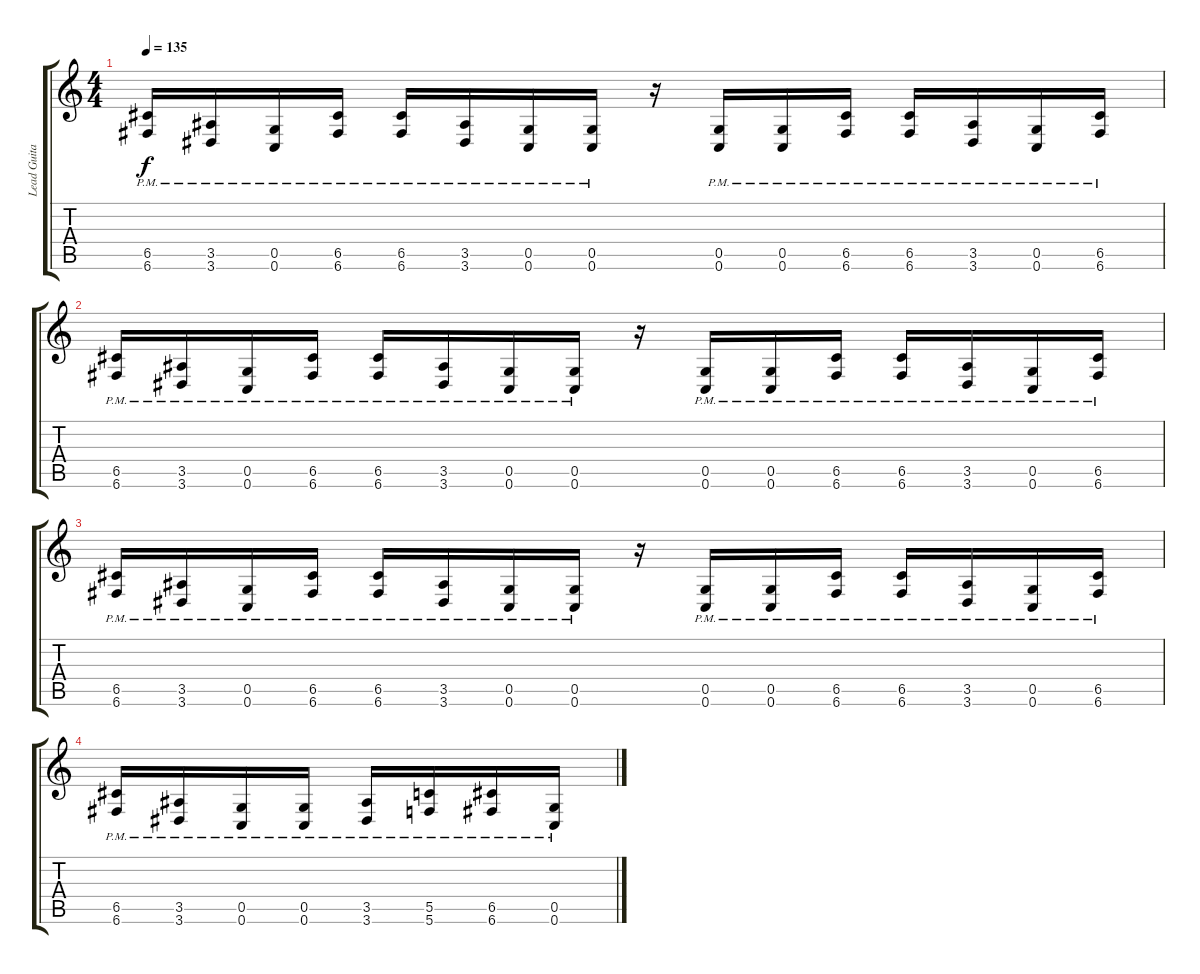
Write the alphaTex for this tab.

\track ("Lead Guitar" "Lead Guita") {instrument distortionguitar}
\staff {score tabs}
\tuning (D4 A3 F3 C3 G2 C2) {hide}
\ts (4 4)
\tempo 135
\clef g2
\ks c
(6.5{pm} 6.6{pm}).16{dy f} (3.5{pm} 3.6{pm}).16 (0.5{pm} 0.6{pm}).16 (6.5{pm} 6.6{pm}).16 (6.5{pm} 6.6{pm}).16 (3.5{pm} 3.6{pm}).16 (0.5{pm} 0.6{pm}).16 (0.5{pm} 0.6{pm}).16 r.16 (0.5{pm} 0.6{pm}).16 (0.5{pm} 0.6{pm}).16 (6.5{pm} 6.6{pm}).16 (6.5{pm} 6.6{pm}).16 (3.5{pm} 3.6{pm}).16 (0.5{pm} 0.6{pm}).16 (6.5{pm} 6.6{pm}).16 |
(6.5{pm} 6.6{pm}).16 (3.5{pm} 3.6{pm}).16 (0.5{pm} 0.6{pm}).16 (6.5{pm} 6.6{pm}).16 (6.5{pm} 6.6{pm}).16 (3.5{pm} 3.6{pm}).16 (0.5{pm} 0.6{pm}).16 (0.5{pm} 0.6{pm}).16 r.16 (0.5{pm} 0.6{pm}).16 (0.5{pm} 0.6{pm}).16 (6.5{pm} 6.6{pm}).16 (6.5{pm} 6.6{pm}).16 (3.5{pm} 3.6{pm}).16 (0.5{pm} 0.6{pm}).16 (6.5{pm} 6.6{pm}).16 |
(6.5{pm} 6.6{pm}).16 (3.5{pm} 3.6{pm}).16 (0.5{pm} 0.6{pm}).16 (6.5{pm} 6.6{pm}).16 (6.5{pm} 6.6{pm}).16 (3.5{pm} 3.6{pm}).16 (0.5{pm} 0.6{pm}).16 (0.5{pm} 0.6{pm}).16 r.16 (0.5{pm} 0.6{pm}).16 (0.5{pm} 0.6{pm}).16 (6.5{pm} 6.6{pm}).16 (6.5{pm} 6.6{pm}).16 (3.5{pm} 3.6{pm}).16 (0.5{pm} 0.6{pm}).16 (6.5{pm} 6.6{pm}).16 |
(6.5{pm} 6.6{pm}).16 (3.5{pm} 3.6{pm}).16 (0.5{pm} 0.6{pm}).16 (0.5{pm} 0.6{pm}).16 (3.5{pm} 3.6{pm}).16 (5.5{pm} 5.6{pm}).16 (6.5{pm} 6.6{pm}).16 (0.5{pm} 0.6{pm}).16
